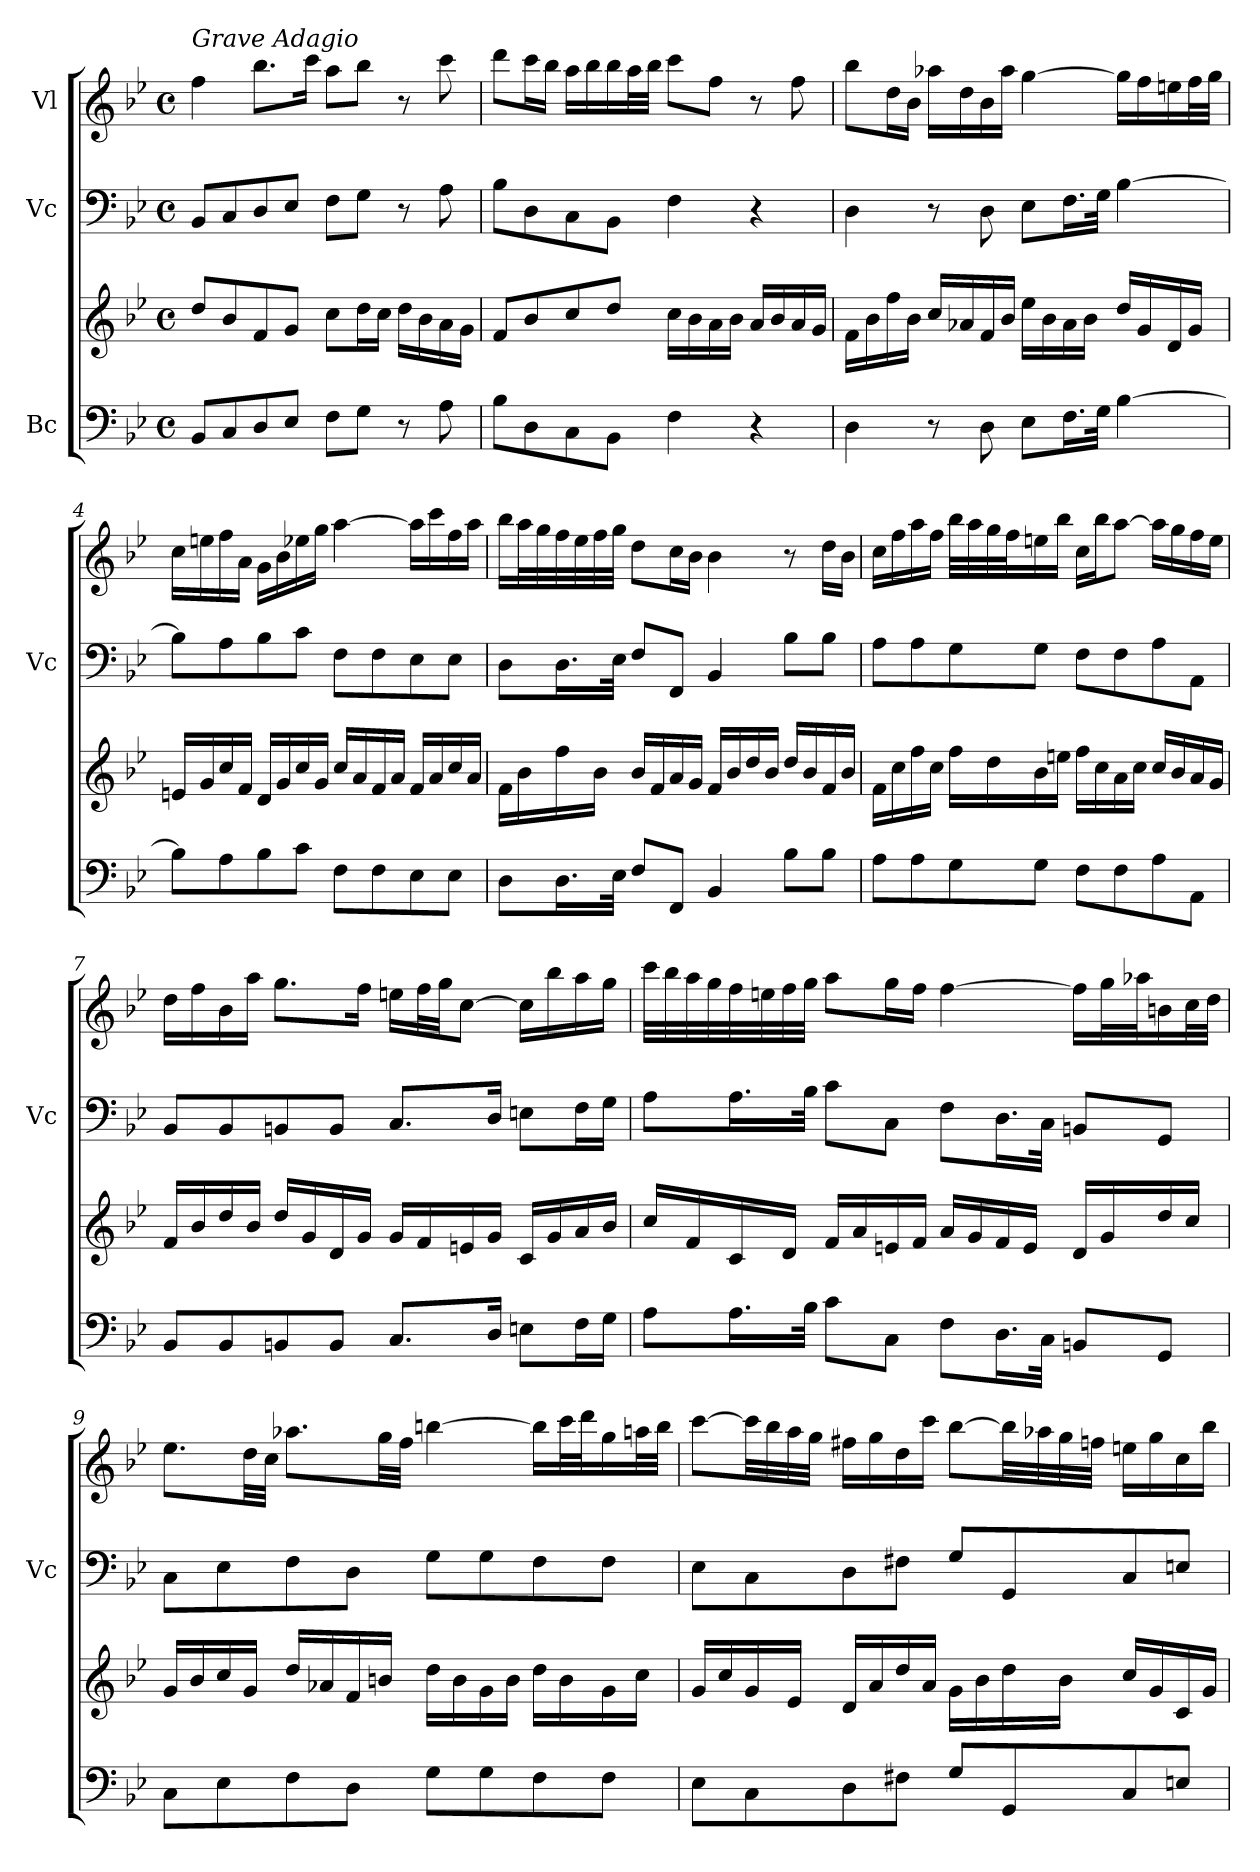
**kern	**kern	**kern	**kern
*part3	*part3	*part2	*part1
*staff4	*staff3	*staff2	*staff1
*I"Bc	*	*I"Vc	*I"Vl
*	*	*I'Vc	*
*clefF4	*clefG2	*clefF4	*clefG2
*k[b-e-]	*k[b-e-]	*k[b-e-]	*k[b-e-]
*M4/4	*M4/4	*M4/4	*M4/4
*met(c)	*met(c)	*met(c)	*met(c)
*MM44	*MM44	*MM44	*MM44
=1	=1	=1	=1
!	!	!	!LO:TX:a:i:t=Grave Adagio
8BB-/L	8dd/L	8BB-/L	4ff\
8C/	8b-/	8C/	.
8D/	8f/	8D/	8.bb-\L
8E-/J	8g/J	8E-/J	.
.	.	.	16ccc\Jk
8F\L	8cc\L	8F\L	8aa\L
8G\J	16dd\L	8G\J	8bb-\J
.	16cc\JJ	.	.
8r	16dd\LL	8r	8r
.	16b-\	.	.
8A\	16a\	8A\	8ccc\
.	16g\JJ	.	.
=2	=2	=2	=2
8B-\L	8f/L	8B-\L	8ddd\L
8D\	8b-/	8D\	16ccc\L
.	.	.	16bb-\JJ
8C\	8cc/	8C\	16aa\LL
.	.	.	16bb-\
8BB-\J	8dd/J	8BB-\J	16bb-\
.	.	.	32aa\L
.	.	.	32bb-\JJJ
4F\	16cc\LL	4F\	8ccc\L
.	16b-\	.	.
.	16a\	.	8ff\J
.	16b-\JJ	.	.
4r	16a/LL	4r	8r
.	16b-/	.	.
.	16a/	.	8ff\
.	16g/JJ	.	.
=3	=3	=3	=3
4D\	16f\LL	4D\	8bb-\L
.	16b-\	.	.
.	16ff\	.	16dd\L
.	16b-\JJ	.	16b-\JJ
8r	16cc/LL	8r	16aa-X\LL
.	16a-X/	.	16dd\
8D\	16f/	8D\	16b-\
.	16b-/JJ	.	16aa-\JJ
8E-\L	16ee-\LL	8E-\L	[4gg\
.	16b-\	.	.
16.F\L	16a-\	16.F\L	.
.	16b-\JJ	.	.
32G\JJk	.	32G\JJk	.
[4B-\	16dd/LL	[4B-\	16gg\LL]
.	16g/	.	16ff\
.	16d/	.	16een\
.	16g/JJ	.	32ff\L
.	.	.	32gg\JJJ
!!LO:LB:g=z
=4	=4	=4	=4
8B-\L]	16en/LL	8B-\L]	16cc\LL
.	16g/	.	16een\
8A\	16cc/	8A\	16ff\
.	16f/JJ	.	16a\JJ
8B-\	16d/LL	8B-\	16g\LL
.	16g/	.	16b-\
8c\J	16cc/	8c\J	16ee-X\
.	16g/JJ	.	16gg\JJ
8F\L	16cc/LL	8F\L	[4aa\
.	16a/	.	.
8F\	16f/	8F\	.
.	16a/JJ	.	.
8E-\	16f/LL	8E-\	16aa\LL]
.	16a/	.	16ccc\
8E-\J	16cc/	8E-\J	16ff\
.	16a/JJ	.	16aa\JJ
=5	=5	=5	=5
8D\L	16f\LL	8D\L	16bb-\LL
.	16b-\	.	32aa\L
.	.	.	32gg\
16.D\L	16ff\	16.D\L	32ff\
.	.	.	32ee-\
.	16b-\JJ	.	32ff\
32E-\JJk	.	32E-\JJk	32gg\JJJ
8F/L	16b-/LL	8F/L	8dd\L
.	16f/	.	.
8FF/J	16a/	8FF/J	16cc\L
.	16g/JJ	.	16b-\JJ
4BB-/	16f/LL	4BB-/	4b-\
.	16b-/	.	.
.	16dd/	.	.
.	16b-/JJ	.	.
8B-\L	16dd/LL	8B-\L	8r
.	16b-/	.	.
8B-\J	16f/	8B-\J	16dd\LL
.	16b-/JJ	.	16b-\JJ
=6	=6	=6	=6
8A\L	16f\LL	8A\L	16cc\LL
.	16cc\	.	16ff\
8A\	16ff\	8A\	16aa\
.	16cc\JJ	.	16ff\JJ
8G\	16ff\LL	8G\	32bb-\LLL
.	.	.	32aa\
.	16dd\	.	32gg\
.	.	.	32ff\J
8G\J	16b-\	8G\J	16een\
.	16een\JJ	.	16bb-\JJ
8F\L	16ff\LL	8F\L	16cc\LL
.	16cc\	.	16bb-\J
8F\	16a\	8F\	[8aa\J
.	16cc\JJ	.	.
8A\	16cc/LL	8A\	16aa\LL]
.	16b-/	.	16gg\
8AA\J	16a/	8AA\J	16ff\
.	16g/JJ	.	16ee\JJ
!!LO:LB:g=z
=7	=7	=7	=7
8BB-/L	16f/LL	8BB-/L	16dd\LL
.	16b-/	.	16ff\
8BB-/	16dd/	8BB-/	16b-\
.	16b-/JJ	.	16aa\JJ
8BBn/	16dd/LL	8BBn/	8.gg\L
.	16g/	.	.
8BB/J	16d/	8BB/J	.
.	16g/JJ	.	16ff\Jk
8.C/L	16g/LL	8.C/L	16een\LL
.	16f/	.	32ff\L
.	.	.	32gg\JJ
.	16en/	.	[8cc\J
16D/Jk	16g/JJ	16D/Jk	.
8En\L	16c/LL	8En\L	16cc\LL]
.	16g/	.	16bb-\
16F\L	16a/	16F\L	16aa\
16G\JJ	16b-/JJ	16G\JJ	16gg\JJ
=8	=8	=8	=8
8A\L	16cc/LL	8A\L	32ccc\LLL
.	.	.	32bb-\
.	16f/	.	32aa\
.	.	.	32gg\
16.A\L	16c/	16.A\L	32ff\
.	.	.	32een\
.	16d/JJ	.	32ff\
32B-\JJk	.	32B-\JJk	32gg\JJJ
8c\L	16f/LL	8c\L	8aa\L
.	16a/	.	.
8C\J	16en/	8C\J	16gg\L
.	16f/JJ	.	16ff\JJ
8F\L	16a/LL	8F\L	[4ff\
.	16g/	.	.
16.D\L	16f/	16.D\L	.
.	16e/JJ	.	.
32C\JJk	.	32C\JJk	.
8BBn/L	16d/LL	8BBn/L	16ff\LL]
.	16g/	.	32gg\L
.	.	.	32aa-X\J
8GG/J	16dd/	8GG/J	16bn\
.	16cc/JJ	.	32cc\L
.	.	.	32dd\JJJ
!!LO:PB:g=z
=9	=9	=9	=9
8C\L	16g/LL	8C\L	8.ee-\L
.	16b-/	.	.
8E-\	16cc/	8E-\	.
.	16g/JJ	.	32dd\LL
.	.	.	32cc\JJJ
8F\	16dd/LL	8F\	8.aa-X\L
.	16a-X/	.	.
8D\J	16f/	8D\J	.
.	16bn/JJ	.	32gg\LL
.	.	.	32ff\JJJ
8G\L	16dd\LL	8G\L	[4bbn\
.	16b\	.	.
8G\	16g\	8G\	.
.	16b\JJ	.	.
8F\	16dd\LL	8F\	16bb\LL]
.	16b\	.	32ccc\L
.	.	.	32ddd\J
8F\J	16g\	8F\J	16gg\
.	16cc\JJ	.	32aan\L
.	.	.	32bb\JJJ
=10	=10	=10	=10
8E-\L	16g/LL	8E-\L	[8ccc\L
.	16cc/	.	.
8C\	16g/	8C\	32ccc\LL]
.	.	.	32bb-\
.	16e-/JJ	.	32aa\
.	.	.	32gg\JJJ
8D\	16d/LL	8D\	16ff#X\LL
.	16a/	.	16gg\
8F#X\J	16dd/	8F#X\J	16dd\
.	16a/JJ	.	16ccc\JJ
8G/L	16g\LL	8G/L	[8bb-\L
.	16b-\	.	.
8GG/	16dd\	8GG/	32bb-\LL]
.	.	.	32aa-X\
.	16b-\JJ	.	32gg\
.	.	.	32ffn\JJJ
8C/	16cc/LL	8C/	16een\LL
.	16g/	.	16gg\
8En/J	16c/	8En/J	16cc\
.	16g/JJ	.	16bb-\JJ
=	=	=	=
*-	*-	*-	*-
